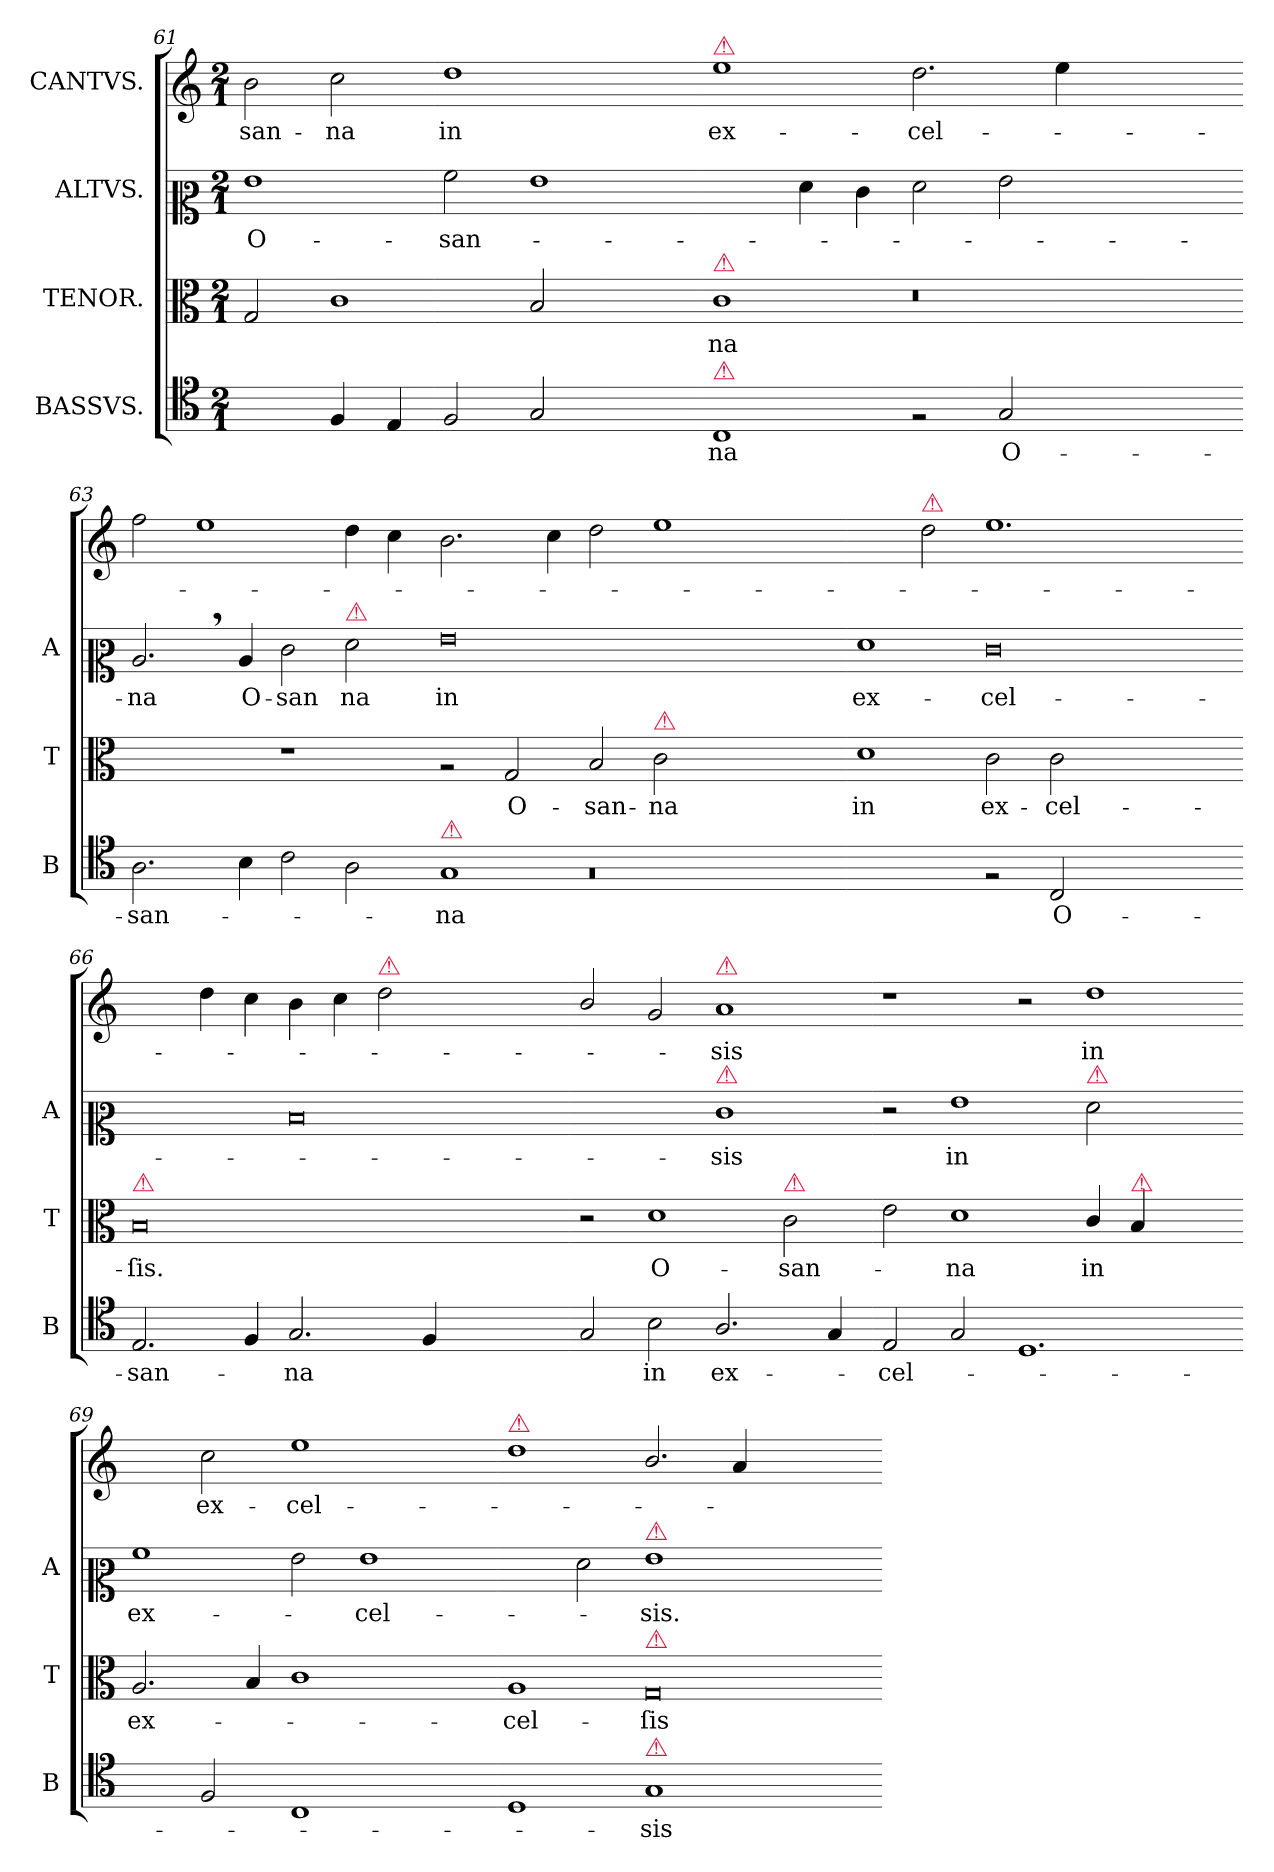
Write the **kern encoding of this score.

**kern	**text	**kern	**text	**kern	**text	**kern	**text
*part4	*part4	*part3	*part3	*part2	*part2	*part1	*part1
*staff4	*staff4	*staff3	*staff3	*staff2	*staff2	*staff1	*staff1
*I"BASSVS.	*	*I"TENOR.	*	*I"ALTVS.	*	*I"CANTVS.	*
*I'B	*	*I'T	*	*I'A	*	*	*
*clefC4	*	*clefC3	*	*clefC2	*	*clefG2	*
*k[]	*	*k[]	*	*k[]	*	*k[]	*
*M2/1	*	*M2/1	*	*M2/1	*	*M2/1	*
=61	=61	=61	=61	=61	=61	=61	=61
2ryy	.	2G/	.	1g	O-	2b\	-san-
4F/	.	1c	.	.	.	2cc\	-na
4E/	.	.	.	.	.	.	.
2F/	.	.	.	2a\	-san-	1dd	in
2G/	.	2B/	.	1g\	.	.	.
2ryy	.	2ryy	.	.	.	2ryy	.
=62-	=62-	=62-	=62-	=62-	=62-	=62-	=62-
!	!	!	!	!	!	!LO:TX:a:color=crimson:t=⚠	!
!	!	!LO:TX:a:color=crimson:t=⚠	!	!	!	!	!
!LO:TX:a:color=crimson:t=⚠	!	!	!	!	!	!	!
1C	-na	1c	-na	2ryy	.	1ee	ex-
.	.	.	.	4f\	.	.	.
.	.	.	.	4e\	.	.	.
2rF	.	0r	.	2f\	.	2.dd\	-cel-
2G/	O-	.	.	2g\	.	.	.
.	.	.	.	.	.	4ee\	.
1ryy	.	.	.	1ryy	.	1ryy	.
=63-	=63-	=63-	=63-	=63-	=63-	=63-	=63-
2.A\	-san-	1ryy	.	2.c,/	-na	2ff\	.
.	.	.	.	.	.	1ee	.
!	!	!	!	!	!LO:LY:i	!	!
4B\	.	.	.	4c/	O-	.	.
!	!	!	!	!	!LO:LY:i	!	!
2c\	.	1r	.	2e\	-san	.	.
!	!	!	!	!LO:TX:a:color=crimson:t=⚠	!	!	!
!	!	!	!	!	!LO:LY:i	!	!
2A\	.	.	.	2f\	na	4dd\	.
.	.	.	.	.	.	4cc\	.
=64-	=64-	=64-	=64-	=64-	=64-	=64-	=64-
!LO:TX:a:color=crimson:t=⚠	!	!	!	!	!	!	!
1G	-na	2rA	.	0g	in	2.b\	.
.	.	2G/	O-	.	.	.	.
.	.	.	.	.	.	4cc\	.
0rF	.	2B/	-san-	.	.	2dd\	.
!	!	!LO:TX:a:color=crimson:t=⚠	!	!	!	!	!
.	.	2c\	-na	.	.	1ee\	.
.	.	1ryy	.	1ryy	.	.	.
.	.	.	.	.	.	2ryy	.
=65-	=65-	=65-	=65-	=65-	=65-	=65-	=65-
1ryy	.	1d	in	1f	ex-	2ryy	.
!	!	!	!	!	!	!LO:TX:a:color=crimson:t=⚠	!
.	.	.	.	.	.	2dd\	.
2rF	.	2c\	ex-	0e	-cel-	1.ee	.
2C/	O-	2c\	-cel-	.	.	.	.
1ryy	.	1ryy	.	.	.	.	.
.	.	.	.	.	.	2ryy	.
=66-	=66-	=66-	=66-	=66-	=66-	=66-	=66-
!	!	!LO:TX:a:color=crimson:t=⚠	!	!	!	!	!
2.E/	-san-	0B	-ſis.	1ryy	.	2ryy	.
.	.	.	.	.	.	4dd\	.
4F/	.	.	.	.	.	4cc\	.
2.G/	-na	.	.	0d	.	4b\	.
.	.	.	.	.	.	4cc\	.
!	!	!	!	!	!	!LO:TX:a:color=crimson:t=⚠	!
.	.	.	.	.	.	2dd\	.
4F/	.	.	.	.	.	.	.
1ryy	.	1ryy	.	.	.	1ryy	.
=67-	=67-	=67-	=67-	=67-	=67-	=67-	=67-
2G/	.	2r	.	1ryy	.	2b/	.
!	!	!	!LO:LY:i	!	!	!	!
2B\	in	1d	O-	.	.	2g/	.
!	!	!	!	!	!	!LO:TX:a:color=crimson:t=⚠	!
!	!	!	!	!LO:TX:a:color=crimson:t=⚠	!	!	!
2.A/	ex-	.	.	1e	-sis	1a	-sis
!	!	!LO:TX:a:color=crimson:t=⚠	!	!	!	!	!
!	!	!	!LO:LY:i	!	!	!	!
.	.	2c\	-san-	.	.	.	.
4G/	.	.	.	.	.	.	.
=68-	=68-	=68-	=68-	=68-	=68-	=68-	=68-
2E/	-cel-	2e\	.	2r	.	1r	.
!	!	!	!LO:LY:i	!	!	!	!
2G/	.	1d	-na	1g	in	.	.
1.D	.	.	.	.	.	2r	.
!	!	!	!	!LO:TX:a:color=crimson:t=⚠	!	!	!
!	!	!	!LO:LY:i	!	!	!	!
.	.	4c/	in	2f\	.	1dd\	in
!	!	!LO:TX:a:color=crimson:t=⚠	!	!	!	!	!
.	.	4B/	.	.	.	.	.
.	.	2ryy	.	2ryy	.	.	.
=69-	=69-	=69-	=69-	=69-	=69-	=69-	=69-
!	!	!	!LO:LY:i	!	!	!	!
2ryy	.	2.A/	ex-	1a	ex-	2ryy	.
2F/	.	.	.	.	.	2cc\	ex-
.	.	4B/	.	.	.	.	.
1C	.	1c	.	2g\	.	1ee	-cel-
.	.	.	.	1g\	-cel-	.	.
2ryy	.	2ryy	.	.	.	2ryy	.
=70-	=70-	=70-	=70-	=70-	=70-	=70-	=70-
!	!	!	!	!	!	!LO:TX:a:color=crimson:t=⚠	!
!	!	!	!LO:LY:i	!	!	!	!
1D	.	1A	-cel-	2ryy	.	1dd	.
.	.	.	.	2f\	.	.	.
!	!	!	!	!LO:TX:a:color=crimson:t=⚠	!	!	!
!	!	!LO:TX:a:color=crimson:t=⚠	!	!	!	!	!
!LO:TX:a:color=crimson:t=⚠	!	!	!	!	!	!	!
!	!	!	!LO:LY:i	!	!	!	!
1G	-sis	0G	-ſis	1g	-sis.	2.b/	.
.	.	.	.	.	.	4a/	.
1ryy	.	.	.	1ryy	.	1ryy	.
=-	=-	=-	=-	=-	=-	=-	=-
*-	*-	*-	*-	*-	*-	*-	*-
